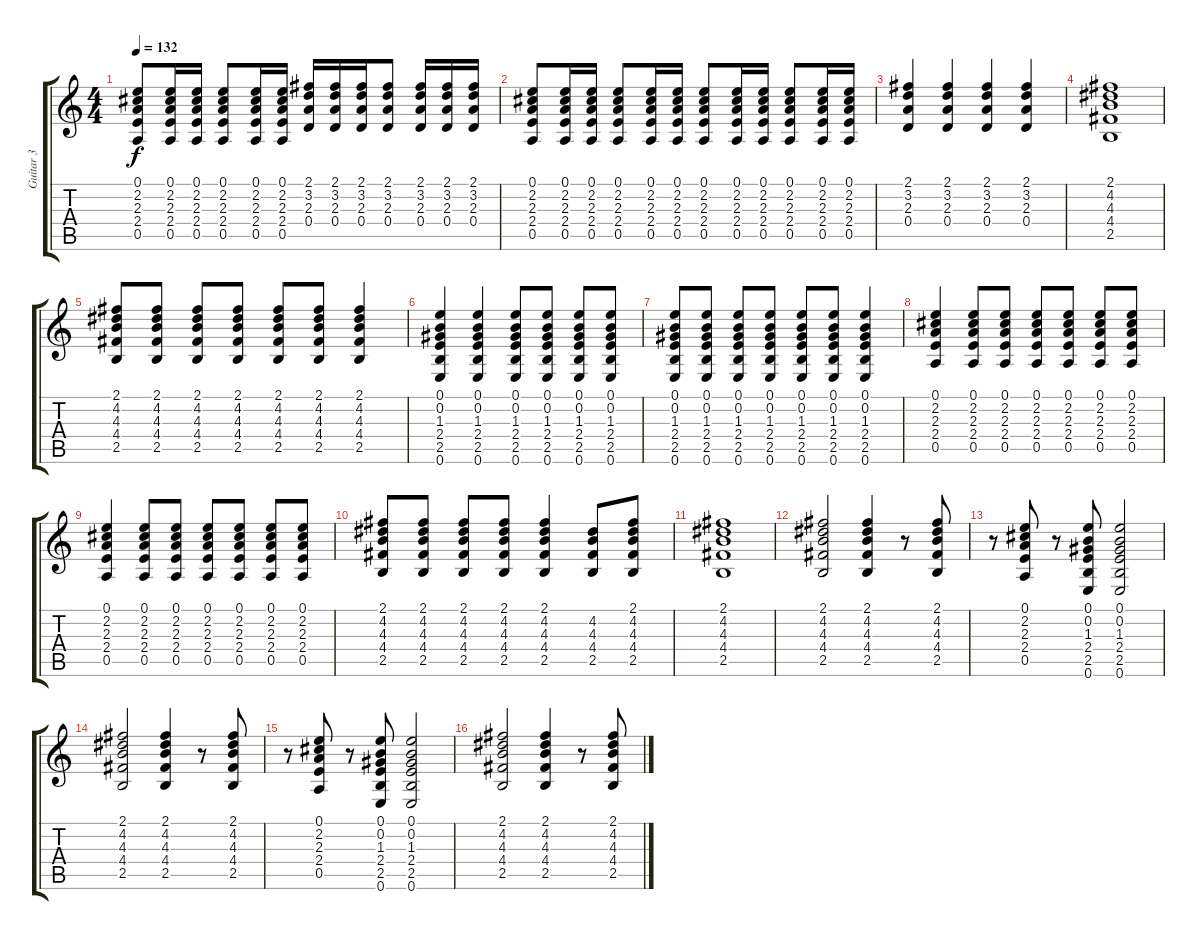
\track ("Guitar 3" "Guitar 3") {instrument acousticguitarsteel}
\staff {score tabs}
\tuning (E4 B3 G3 D3 A2 E2) {hide}
\ts (4 4)
\tempo 132
\clef g2
\ks c
(0.1 2.2 2.3 2.4 0.5).8{dy f} (0.1 2.2 2.3 2.4 0.5).16 (0.1 2.2 2.3 2.4 0.5).16 (0.1 2.2 2.3 2.4 0.5).8 (0.1 2.2 2.3 2.4 0.5).16 (0.1 2.2 2.3 2.4 0.5).16 (2.1 3.2 2.3 0.4).16 (2.1 3.2 2.3 0.4).16 (2.1 3.2 2.3 0.4).16 (2.1 3.2 2.3 0.4).8 (2.1 3.2 2.3 0.4).16 (2.1 3.2 2.3 0.4).16 (2.1 3.2 2.3 0.4).16 |
(0.1 2.2 2.3 2.4 0.5).8 (0.1 2.2 2.3 2.4 0.5).16 (0.1 2.2 2.3 2.4 0.5).16 (0.1 2.2 2.3 2.4 0.5).8 (0.1 2.2 2.3 2.4 0.5).16 (0.1 2.2 2.3 2.4 0.5).16 (0.1 2.2 2.3 2.4 0.5).8 (0.1 2.2 2.3 2.4 0.5).16 (0.1 2.2 2.3 2.4 0.5).16 (0.1 2.2 2.3 2.4 0.5).8 (0.1 2.2 2.3 2.4 0.5).16 (0.1 2.2 2.3 2.4 0.5).16 |
(2.1 3.2 2.3 0.4).4 (2.1 3.2 2.3 0.4).4 (2.1 3.2 2.3 0.4).4 (2.1 3.2 2.3 0.4).4 |
(2.1 4.2 4.3 4.4 2.5).1 |
(2.1 4.2 4.3 4.4 2.5).8 (2.1 4.2 4.3 4.4 2.5).8 (2.1 4.2 4.3 4.4 2.5).8 (2.1 4.2 4.3 4.4 2.5).8 (2.1 4.2 4.3 4.4 2.5).8 (2.1 4.2 4.3 4.4 2.5).8 (2.1 4.2 4.3 4.4 2.5).4 |
(0.1 0.2 1.3 2.4 2.5 0.6).4 (0.1 0.2 1.3 2.4 2.5 0.6).4 (0.1 0.2 1.3 2.4 2.5 0.6).8 (0.1 0.2 1.3 2.4 2.5 0.6).8 (0.1 0.2 1.3 2.4 2.5 0.6).8 (0.1 0.2 1.3 2.4 2.5 0.6).8 |
(0.1 0.2 1.3 2.4 2.5 0.6).8 (0.1 0.2 1.3 2.4 2.5 0.6).8 (0.1 0.2 1.3 2.4 2.5 0.6).8 (0.1 0.2 1.3 2.4 2.5 0.6).8 (0.1 0.2 1.3 2.4 2.5 0.6).8 (0.1 0.2 1.3 2.4 2.5 0.6).8 (0.1 0.2 1.3 2.4 2.5 0.6).4 |
(0.1 2.2 2.3 2.4 0.5).4 (0.1 2.2 2.3 2.4 0.5).8 (0.1 2.2 2.3 2.4 0.5).8 (0.1 2.2 2.3 2.4 0.5).8 (0.1 2.2 2.3 2.4 0.5).8 (0.1 2.2 2.3 2.4 0.5).8 (0.1 2.2 2.3 2.4 0.5).8 |
(0.1 2.2 2.3 2.4 0.5).4 (0.1 2.2 2.3 2.4 0.5).8 (0.1 2.2 2.3 2.4 0.5).8 (0.1 2.2 2.3 2.4 0.5).8 (0.1 2.2 2.3 2.4 0.5).8 (0.1 2.2 2.3 2.4 0.5).8 (0.1 2.2 2.3 2.4 0.5).8 |
(2.1 4.2 4.3 4.4 2.5).8 (2.1 4.2 4.3 4.4 2.5).8 (2.1 4.2 4.3 4.4 2.5).8 (2.1 4.2 4.3 4.4 2.5).8 (2.1 4.2 4.3 4.4 2.5).4 (4.2 4.3 4.4 2.5).8 (2.1 4.2 4.3 4.4 2.5).8 |
(2.1 4.2 4.3 4.4 2.5).1 |
(2.1 4.2 4.3 4.4 2.5).2 (2.1 4.2 4.3 4.4 2.5).4 r.8 (2.1 4.2 4.3 4.4 2.5).8 |
r.8 (0.1 2.2 2.3 2.4 0.5).8 r.8 (0.1 0.2 1.3 2.4 2.5 0.6).8 (0.1 0.2 1.3 2.4 2.5 0.6).2 |
(2.1 4.2 4.3 4.4 2.5).2 (2.1 4.2 4.3 4.4 2.5).4 r.8 (2.1 4.2 4.3 4.4 2.5).8 |
r.8 (0.1 2.2 2.3 2.4 0.5).8 r.8 (0.1 0.2 1.3 2.4 2.5 0.6).8 (0.1 0.2 1.3 2.4 2.5 0.6).2 |
(2.1 4.2 4.3 4.4 2.5).2 (2.1 4.2 4.3 4.4 2.5).4 r.8 (2.1 4.2 4.3 4.4 2.5).8
